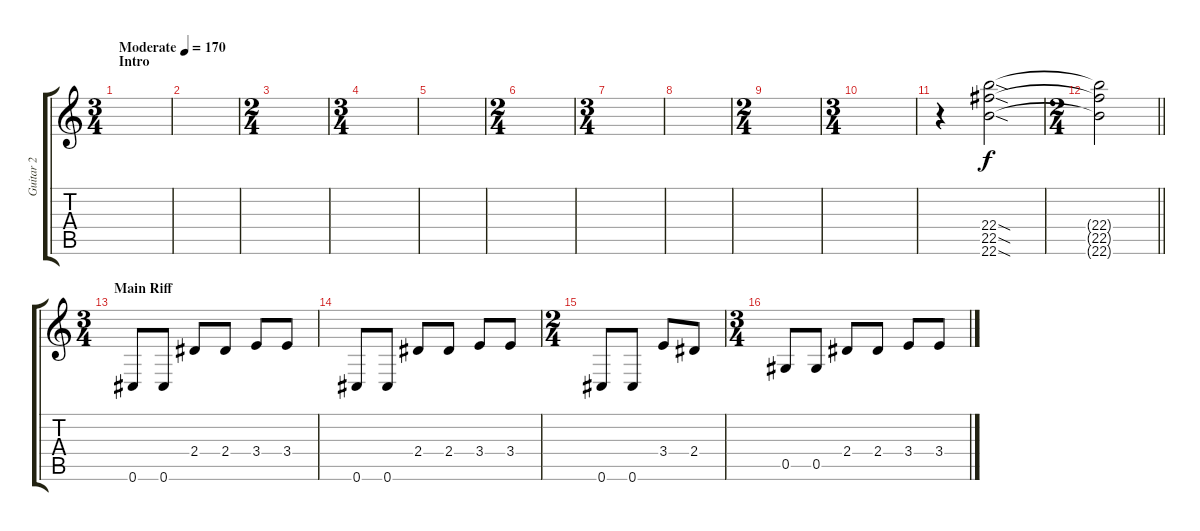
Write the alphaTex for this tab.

\track ("Guitar 2" "Guitar 2") {instrument distortionguitar}
\staff {score tabs}
\tuning (Eb4 Bb3 Gb3 Db3 Ab2 Db2) {hide}
\ts (3 4)
\section ("" "Intro")
\tempo (170 "Moderate")
\clef g2
\ks c
|
|
\ts (2 4)
|
\ts (3 4)
|
|
\ts (2 4)
|
\ts (3 4)
|
|
\ts (2 4)
|
\ts (3 4)
|
r.4 (22.4{sod} 22.5{sod} 22.6{sod}).2 |
\ts (2 4)
\barLineRight lightlight
(22.4{t} 22.5{t} 22.6{t}).2 |
\ts (3 4)
\section ("" "Main Riff")
0.6.8 0.6.8 2.4.8 2.4.8 3.4.8 3.4.8 |
0.6.8 0.6.8 2.4.8 2.4.8 3.4.8 3.4.8 |
\ts (2 4)
0.6.8 0.6.8 3.4.8 2.4.8 |
\ts (3 4)
0.5.8 0.5.8 2.4.8 2.4.8 3.4.8 3.4.8
